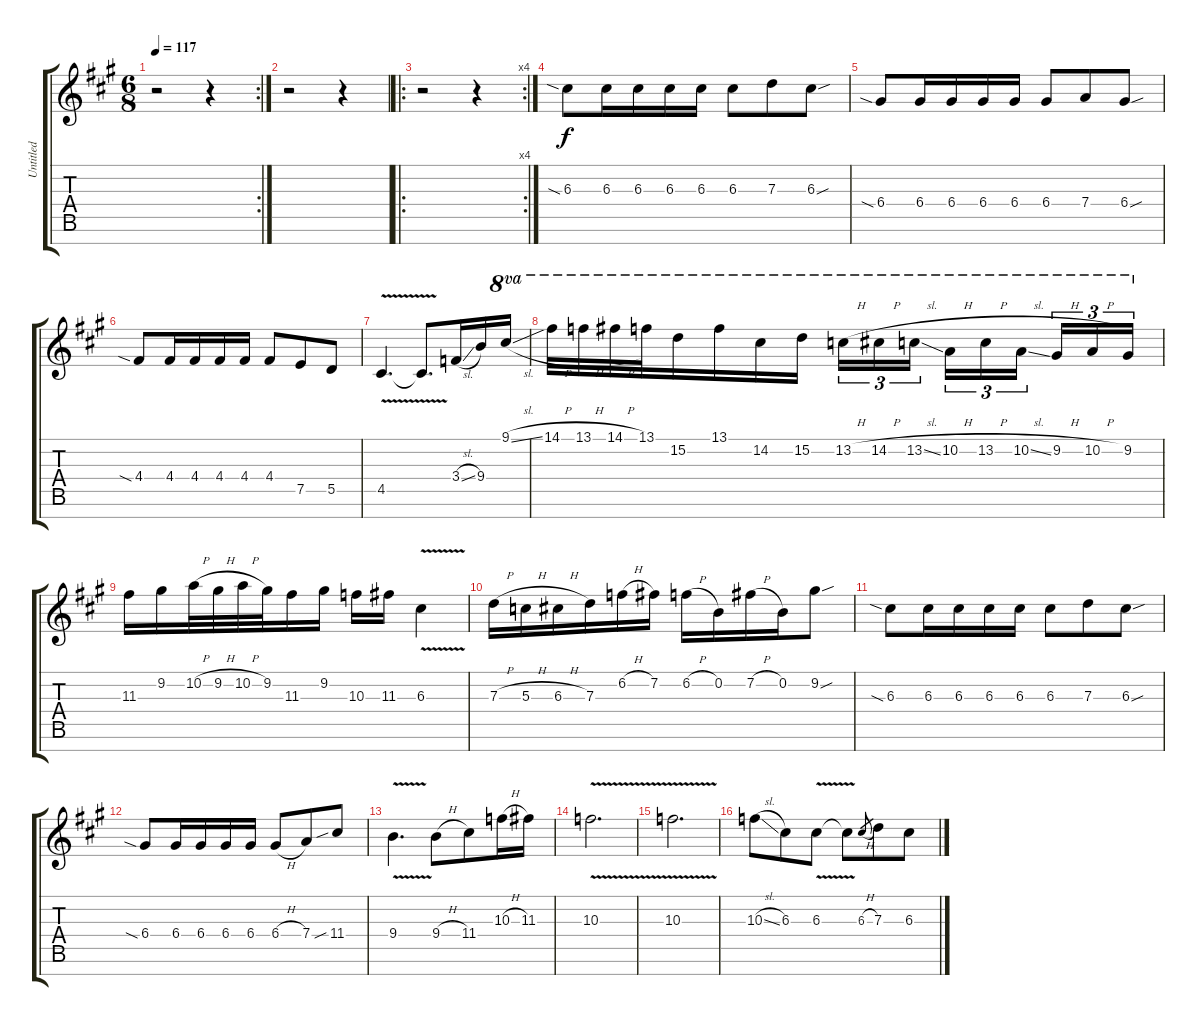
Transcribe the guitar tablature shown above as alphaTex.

\track ("Untitled" "Untitled") {instrument distortionguitar}
\staff {score tabs}
\tuning (E4 B3 G3 D3 A2 E2 B1) {hide}
\rc 2
\ts (6 8)
\tempo 117
\clef g2
\ks a
r.2{dy f} r.4 |
r.2 r.4 |
\ro
\rc 4
r.2 r.4 |
6.3{sia}.8 6.3.16 6.3.16 6.3.16 6.3.16 6.3.8 7.3.8 6.3{sou}.8 |
6.4{sia}.8 6.4.16 6.4.16 6.4.16 6.4.16 6.4.8 7.4.8 6.4{sou}.8 |
4.4{sia}.8 4.4.16 4.4.16 4.4.16 4.4.16 4.4.8 7.5.8 5.5.8 |
4.5{v}.4{d} 4.5{v t}.8{d} 3.4{sl}.16 9.4.16 9.1{sl}.16{ot 8va} |
14.1{h}.32{ot 8va} 13.1{h}.32{ot 8va} 14.1{h}.32{ot 8va} 13.1.32{ot 8va} 15.2.16{ot 8va} 13.1.16{ot 8va} 14.2.16{ot 8va} 15.2.16{ot 8va} 13.2{h}.16{tu (3 2) ot 8va} 14.2{h}.16{tu (3 2) ot 8va} 13.2{sl}.16{tu (3 2) ot 8va beam splitsecondary} 10.2{h}.16{tu (3 2) ot 8va} 13.2{h}.16{tu (3 2) ot 8va} 10.2{sl}.16{tu (3 2) ot 8va beam splitsecondary} 9.2{h}.16{tu (3 2) ot 8va} 10.2{h}.16{tu (3 2) ot 8va} 9.2.16{tu (3 2) ot 8va} |
11.3.16 9.2.16 10.2{h}.32 9.2{h}.32 10.2{h}.32 9.2.32 11.3.16 9.2.16 10.3.16 11.3.16 6.3{v}.4 |
7.3{h}.16 5.3{h}.16 6.3{h}.16 7.3.16 6.2{h}.16 7.2.16 6.2{h}.16 0.2.16 7.2{h}.16 0.2.16 9.2{sou}.8 |
6.3{sia}.8 6.3.16 6.3.16 6.3.16 6.3.16 6.3.8 7.3.8 6.3{sou}.8 |
6.4{sia}.8 6.4.16 6.4.16 6.4.16 6.4.16 6.4{h}.8 7.4.8 11.4{sib}.8 |
9.4{v}.4{d} 9.4{h}.8 11.4.8 10.3{h}.16 11.3.16 |
10.3{v}.2{d} |
10.3{v}.2{d} |
10.3{sl}.8 6.3.8 6.3{v}.8 6.3{v t}.8 6.3{h}.8{gr} 7.3.8 6.3.8
